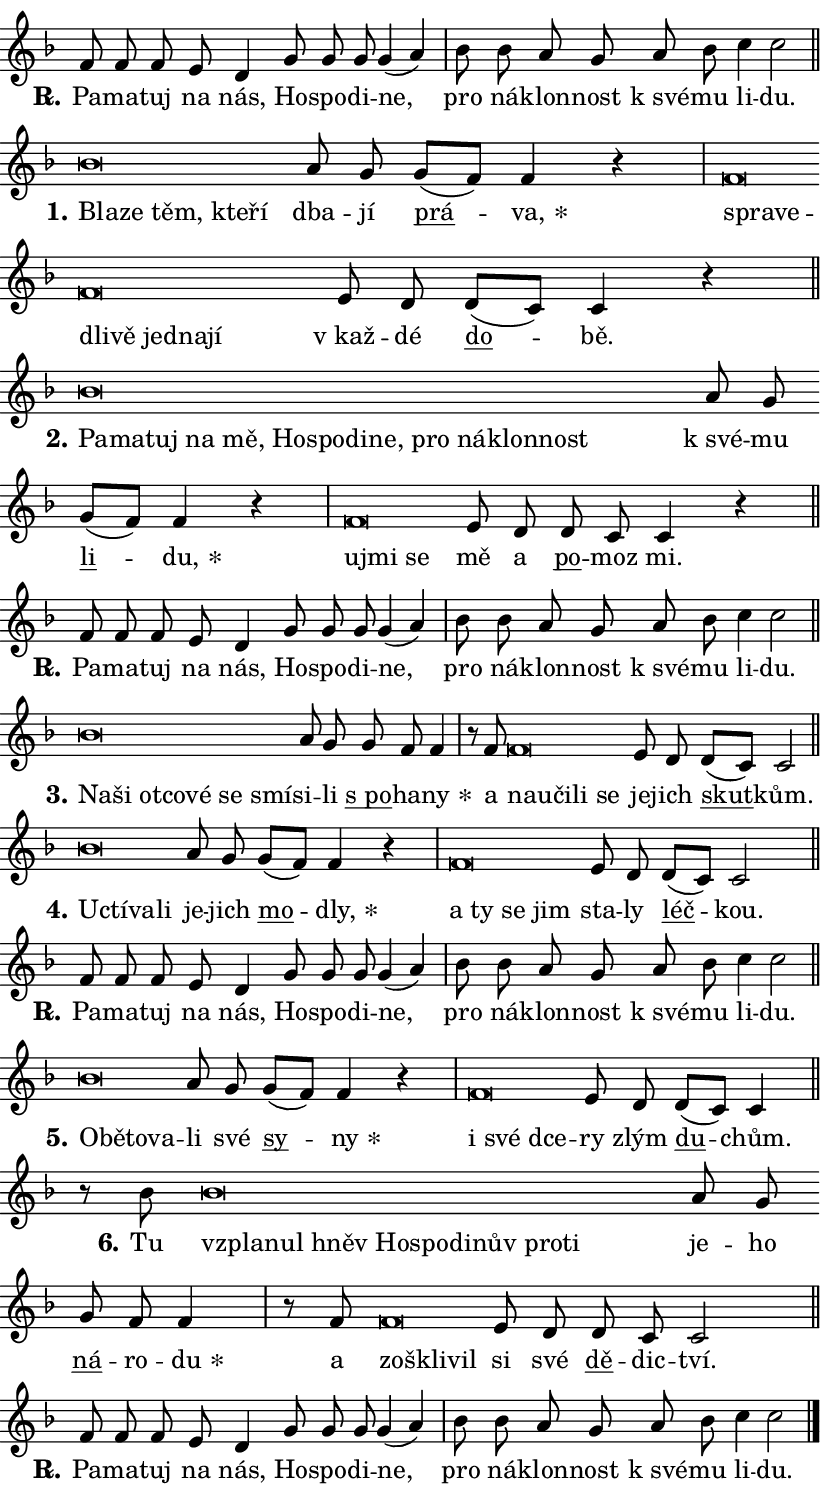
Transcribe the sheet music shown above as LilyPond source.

\version "2.24.0"
\header { tagline = "" }
\paper {
  indent = 0\cm
  top-margin = 0\cm
  right-margin = 0.13\cm % to fit lyric hyphens
  bottom-margin = 0\cm
  left-margin = 0\cm
  paper-width = 14\cm
  page-breaking = #ly:one-page-breaking
  system-system-spacing.basic-distance = #11
  score-system-spacing.basic-distance = #11
  ragged-last = ##f
}


%% Author: Thomas Morley
%% https://lists.gnu.org/archive/html/lilypond-user/2020-05/msg00002.html
#(define (line-position grob)
"Returns position of @var[grob} in current system:
   @code{'start}, if at first time-step
   @code{'end}, if at last time-step
   @code{'middle} otherwise
"
  (let* ((col (ly:item-get-column grob))
         (ln (ly:grob-object col 'left-neighbor))
         (rn (ly:grob-object col 'right-neighbor))
         (col-to-check-left (if (ly:grob? ln) ln col))
         (col-to-check-right (if (ly:grob? rn) rn col))
         (break-dir-left
           (and
             (ly:grob-property col-to-check-left 'non-musical #f)
             (ly:item-break-dir col-to-check-left)))
         (break-dir-right
           (and
             (ly:grob-property col-to-check-right 'non-musical #f)
             (ly:item-break-dir col-to-check-right))))
        (cond ((eqv? 1 break-dir-left) 'start)
              ((eqv? -1 break-dir-right) 'end)
              (else 'middle))))

#(define (tranparent-at-line-position vctor)
  (lambda (grob)
  "Relying on @code{line-position} select the relevant enry from @var{vctor}.
Used to determine transparency,"
    (case (line-position grob)
      ((end) (not (vector-ref vctor 0)))
      ((middle) (not (vector-ref vctor 1)))
      ((start) (not (vector-ref vctor 2))))))

noteHeadBreakVisibility =
#(define-music-function (break-visibility)(vector?)
"Makes @code{NoteHead}s transparent relying on @var{break-visibility}"
#{
  \override NoteHead.transparent =
    #(tranparent-at-line-position break-visibility)
#})

#(define delete-ledgers-for-transparent-note-heads
  (lambda (grob)
    "Reads whether a @code{NoteHead} is transparent.
If so this @code{NoteHead} is removed from @code{'note-heads} from
@var{grob}, which is supposed to be @code{LedgerLineSpanner}.
As a result ledgers are not printed for this @code{NoteHead}"
    (let* ((nhds-array (ly:grob-object grob 'note-heads))
           (nhds-list
             (if (ly:grob-array? nhds-array)
                 (ly:grob-array->list nhds-array)
                 '()))
           ;; Relies on the transparent-property being done before
           ;; Staff.LedgerLineSpanner.after-line-breaking is executed.
           ;; This is fragile ...
           (to-keep
             (remove
               (lambda (nhd)
                 (ly:grob-property nhd 'transparent #f))
               nhds-list)))
      ;; TODO find a better method to iterate over grob-arrays, similiar
      ;; to filter/remove etc for lists
      ;; For now rebuilt from scratch
      (set! (ly:grob-object grob 'note-heads)  '())
      (for-each
        (lambda (nhd)
          (ly:pointer-group-interface::add-grob grob 'note-heads nhd))
        to-keep))))

squashNotes = {
  \override NoteHead.X-extent = #'(-0.2 . 0.2)
  \override NoteHead.Y-extent = #'(-0.75 . 0)
  \override NoteHead.stencil =
    #(lambda (grob)
       (let ((pos (ly:grob-property grob 'staff-position)))
         (begin
           (if (< pos -7) (display "ERROR: Lower brevis then expected\n") (display ""))
           (if (<= pos -6) ly:text-interface::print ly:note-head::print))))
}
unSquashNotes = {
  \revert NoteHead.X-extent
  \revert NoteHead.Y-extent
  \revert NoteHead.stencil
}

hideNotes = \noteHeadBreakVisibility #begin-of-line-visible
unHideNotes = \noteHeadBreakVisibility #all-visible

% work-around for resetting accidentals
% https://lilypond.org/doc/v2.23/Documentation/notation/displaying-rhythms#unmetered-music
cadenzaMeasure = {
  \cadenzaOff
  \partial 1024 s1024
  \cadenzaOn
}

#(define-markup-command (accent layout props text) (markup?)
  "Underline accented syllable"
  (interpret-markup layout props
    #{\markup \override #'(offset . 4.3) \underline { #text }#}))

responsum = \markup \concat {
  "R" \hspace #-1.05 \path #0.1 #'((moveto 0 0.07) (lineto 0.9 0.8)) \hspace #0.05 "."
}

spaceSize = #0.6828661417322834 % exact space size for TeX Gyre Schola

\layout {
  \context {
    \Staff
    \remove "Time_signature_engraver"
    \override LedgerLineSpanner.after-line-breaking = #delete-ledgers-for-transparent-note-heads
  }
  \context {
    \Lyrics {
      \override LyricSpace.minimum-distance = \spaceSize
      \override LyricText.font-name = #"TeX Gyre Schola"
      \override LyricText.font-size = 1
      \override StanzaNumber.font-name = #"TeX Gyre Schola Bold"
      \override StanzaNumber.font-size = 1
    }
  }
  \context {
    \Score 
    \override NoteHead.text =
      #(lambda (grob) 
        (let ((pos (ly:grob-property grob 'staff-position)))
          #{\markup {
            \combine
              \halign #-0.55 \raise #(if (= pos -6) 0 0.5) \override #'(thickness . 2) \draw-line #'(3.2 . 0)
              \musicglyph "noteheads.sM1"
          }#}))
  }
}

% magnetic-lyrics.ily
%
%   written by
%     Jean Abou Samra <jean@abou-samra.fr>
%     Werner Lemberg <wl@gnu.org>
%
%   adapted by
%     Jiri Hon <jiri.hon@gmail.com>
%
% Version 2022-Apr-15

% https://www.mail-archive.com/lilypond-user@gnu.org/msg149350.html

#(define (Left_hyphen_pointer_engraver context)
   "Collect syllable-hyphen-syllable occurrences in lyrics and store
them in properties.  This engraver only looks to the left.  For
example, if the lyrics input is @code{foo -- bar}, it does the
following.

@itemize @bullet
@item
Set the @code{text} property of the @code{LyricHyphen} grob between
@q{foo} and @q{bar} to @code{foo}.

@item
Set the @code{left-hyphen} property of the @code{LyricText} grob with
text @q{foo} to the @code{LyricHyphen} grob between @q{foo} and
@q{bar}.
@end itemize

Use this auxiliary engraver in combination with the
@code{lyric-@/text::@/apply-@/magnetic-@/offset!} hook."
   (let ((hyphen #f)
         (text #f))
     (make-engraver
      (acknowledgers
       ((lyric-syllable-interface engraver grob source-engraver)
        (set! text grob)))
      (end-acknowledgers
       ((lyric-hyphen-interface engraver grob source-engraver)
        ;(when (not (grob::has-interface grob 'lyric-space-interface))
          (set! hyphen grob)));)
      ((stop-translation-timestep engraver)
       (when (and text hyphen)
         (ly:grob-set-object! text 'left-hyphen hyphen))
       (set! text #f)
       (set! hyphen #f)))))

#(define (lyric-text::apply-magnetic-offset! grob)
   "If the space between two syllables is less than the value in
property @code{LyricText@/.details@/.squash-threshold}, move the right
syllable to the left so that it gets concatenated with the left
syllable.

Use this function as a hook for
@code{LyricText@/.after-@/line-@/breaking} if the
@code{Left_@/hyphen_@/pointer_@/engraver} is active."
   (let ((hyphen (ly:grob-object grob 'left-hyphen #f)))
     (when hyphen
       (let ((left-text (ly:spanner-bound hyphen LEFT)))
         (when (grob::has-interface left-text 'lyric-syllable-interface)
           (let* ((common (ly:grob-common-refpoint grob left-text X))
                  (this-x-ext (ly:grob-extent grob common X))
                  (left-x-ext
                   (begin
                     ;; Trigger magnetism for left-text.
                     (ly:grob-property left-text 'after-line-breaking)
                     (ly:grob-extent left-text common X)))
                  ;; `delta` is the gap width between two syllables.
                  (delta (- (interval-start this-x-ext)
                            (interval-end left-x-ext)))
                  (details (ly:grob-property grob 'details))
                  (threshold (assoc-get 'squash-threshold details 0.2)))
             (when (< delta threshold)
               (let* (;; We have to manipulate the input text so that
                      ;; ligatures crossing syllable boundaries are not
                      ;; disabled.  For languages based on the Latin
                      ;; script this is essentially a beautification.
                      ;; However, for non-Western scripts it can be a
                      ;; necessity.
                      (lt (ly:grob-property left-text 'text))
                      (rt (ly:grob-property grob 'text))
                      (is-space (grob::has-interface hyphen 'lyric-space-interface))
                      (space (if is-space " " ""))
                      (extra-delta (if is-space spaceSize 0))
                      ;; Append new syllable.
                      (ltrt-space (if (and (string? lt) (string? rt))
                                (string-append lt space rt)
                                (make-concat-markup (list lt space rt))))
                      ;; Right-align `ltrt` to the right side.
                      (ltrt-space-markup (grob-interpret-markup
                               grob
                               (make-translate-markup
                                (cons (interval-length this-x-ext) 0)
                                (make-right-align-markup ltrt-space)))))
                 (begin
                   ;; Don't print `left-text`.
                   (ly:grob-set-property! left-text 'stencil #f)
                   ;; Set text and stencil (which holds all collected
                   ;; syllables so far) and shift it to the left.
                   (ly:grob-set-property! grob 'text ltrt-space)
                   (ly:grob-set-property! grob 'stencil ltrt-space-markup)
                   (ly:grob-translate-axis! grob (- (- delta extra-delta)) X))))))))))


#(define (lyric-hyphen::displace-bounds-first grob)
   ;; Make very sure this callback isn't triggered too early.
   (let ((left (ly:spanner-bound grob LEFT))
         (right (ly:spanner-bound grob RIGHT)))
     (ly:grob-property left 'after-line-breaking)
     (ly:grob-property right 'after-line-breaking)
     (ly:lyric-hyphen::print grob)))

squashThreshold = #0.4

\layout {
  \context {
    \Lyrics
    \consists #Left_hyphen_pointer_engraver
    \override LyricText.after-line-breaking =
      #lyric-text::apply-magnetic-offset!
    \override LyricHyphen.stencil = #lyric-hyphen::displace-bounds-first
    \override LyricText.details.squash-threshold = \squashThreshold
    \override LyricHyphen.minimum-distance = 0
    \override LyricHyphen.minimum-length = \squashThreshold
  }
}

squashText = \override LyricText.details.squash-threshold = 9999
unSquashText = \override LyricText.details.squash-threshold = \squashThreshold

leftText = \override LyricText.self-alignment-X = #LEFT
unLeftText = \revert LyricText.self-alignment-X

starOffset = #(lambda (grob) 
                (let ((x_offset (ly:self-alignment-interface::aligned-on-x-parent grob)))
                  (if (= x_offset 0) 0 (+ x_offset 1.2))))

star = #(define-music-function (syllable)(string?)
"Append star separator at the end of a syllable"
#{
  \once \override LyricText.X-offset = #starOffset
  \lyricmode { \markup {
    #syllable
    \override #'((font-name . "TeX Gyre Schola Bold")) \hspace #0.2 \lower #0.65 \larger "*"
  } }
#})

starAccent = #(define-music-function (syllable)(string?)
"Append star separator at the end of a syllable and make accent"
#{
  \once \override LyricText.X-offset = #starOffset
  \lyricmode { \markup {
    \accent #syllable
    \override #'((font-name . "TeX Gyre Schola Bold")) \hspace #0.2 \lower #0.65 \larger "*"
  } }
#})

breath = #(define-music-function (syllable)(string?)
"Append breathing indicator at the end of a syllable"
#{
  \lyricmode { \markup { #syllable "+" } }
#})

optionalBreath = #(define-music-function (syllable)(string?)
"Append optional breathing indicator at the end of a syllable"
#{
  \lyricmode { \markup { #syllable "(+)" } }
#})


\score {
    <<
        \new Voice = "melody" { \cadenzaOn \key f \major \relative { f'8 f f e d4 \bar "" g8 g g \bar "" g4( a) \cadenzaMeasure \bar "|" bes8 bes a g \bar "" a bes c4 c2 \cadenzaMeasure \bar "||" \break } }
        \new Lyrics \lyricsto "melody" { \lyricmode { \set stanza = \responsum
Pa -- ma -- tuj na nás, Ho -- spo -- di -- ne, pro ná -- klon -- nost "k své" -- mu li -- du. } }
    >>
    \layout {}
}

\score {
    <<
        \new Voice = "melody" { \cadenzaOn \key f \major \relative { \squashNotes bes'\breve*1/16 \hideNotes \breve*1/16 \bar "" \breve*1/16 \bar "" \breve*1/16 \breve*1/16 \bar "" \unHideNotes \unSquashNotes a8 g \bar "" g[( f)] f4 r \cadenzaMeasure \bar "|" \squashNotes f\breve*1/16 \hideNotes \breve*1/16 \bar "" \breve*1/16 \bar "" \breve*1/16 \bar "" \breve*1/16 \bar "" \breve*1/16 \breve*1/16 \bar "" \unHideNotes \unSquashNotes e8 d \bar "" d[( c)] c4 r \cadenzaMeasure \bar "||" \break } }
        \new Lyrics \lyricsto "melody" { \lyricmode { \set stanza = "1."
\leftText Bla -- \squashText ze těm, kte -- ří \unLeftText \unSquashText dba -- jí \markup \accent prá -- \star va, \leftText spra -- \squashText ve -- dli -- vě jed -- na -- jí \unLeftText \unSquashText "v kaž" -- dé \markup \accent do -- bě. } }
    >>
    \layout {}
}

\score {
    <<
        \new Voice = "melody" { \cadenzaOn \key f \major \relative { \squashNotes bes'\breve*1/16 \hideNotes \breve*1/16 \bar "" \breve*1/16 \bar "" \breve*1/16 \bar "" \breve*1/16 \bar "" \breve*1/16 \bar "" \breve*1/16 \bar "" \breve*1/16 \bar "" \breve*1/16 \bar "" \breve*1/16 \bar "" \breve*1/16 \bar "" \breve*1/16 \breve*1/16 \bar "" \unHideNotes \unSquashNotes a8 g \bar "" g[( f)] f4 r \cadenzaMeasure \bar "|" \squashNotes f\breve*1/16 \hideNotes \breve*1/16 \breve*1/16 \bar "" \unHideNotes \unSquashNotes e8 d \bar "" d c c4 r \cadenzaMeasure \bar "||" \break } }
        \new Lyrics \lyricsto "melody" { \lyricmode { \set stanza = "2."
\leftText Pa -- \squashText ma -- tuj na mě, Ho -- spo -- di -- ne, pro ná -- klon -- nost \unLeftText \unSquashText "k své" -- mu \markup \accent li -- \star du, \leftText u -- \squashText jmi se \unLeftText \unSquashText mě a \markup \accent po -- moz mi. } }
    >>
    \layout {}
}

\score {
    <<
        \new Voice = "melody" { \cadenzaOn \key f \major \relative { f'8 f f e d4 \bar "" g8 g g \bar "" g4( a) \cadenzaMeasure \bar "|" bes8 bes a g \bar "" a bes c4 c2 \cadenzaMeasure \bar "||" \break } }
        \new Lyrics \lyricsto "melody" { \lyricmode { \set stanza = \responsum
Pa -- ma -- tuj na nás, Ho -- spo -- di -- ne, pro ná -- klon -- nost "k své" -- mu li -- du. } }
    >>
    \layout {}
}

\score {
    <<
        \new Voice = "melody" { \cadenzaOn \key f \major \relative { \squashNotes bes'\breve*1/16 \hideNotes \breve*1/16 \bar "" \breve*1/16 \bar "" \breve*1/16 \bar "" \breve*1/16 \bar "" \breve*1/16 \breve*1/16 \bar "" \unHideNotes \unSquashNotes a8 g \bar "" g f f4 \cadenzaMeasure \bar "|" r8 f8 \squashNotes f\breve*1/16 \hideNotes \breve*1/16 \bar "" \breve*1/16 \bar "" \breve*1/16 \breve*1/16 \bar "" \unHideNotes \unSquashNotes e8 d \bar "" d[( c)] c2 \cadenzaMeasure \bar "||" \break } }
        \new Lyrics \lyricsto "melody" { \lyricmode { \set stanza = "3."
\leftText Na -- \squashText ši ot -- co -- vé se smí -- \unLeftText \unSquashText si -- li \markup \accent "s po" -- ha -- \star ny a \leftText na -- \squashText u -- či -- li se \unLeftText \unSquashText je -- jich \markup \accent skut -- kům. } }
    >>
    \layout {}
}

\score {
    <<
        \new Voice = "melody" { \cadenzaOn \key f \major \relative { \squashNotes bes'\breve*1/16 \hideNotes \breve*1/16 \bar "" \breve*1/16 \breve*1/16 \bar "" \unHideNotes \unSquashNotes a8 g \bar "" g[( f)] f4 r \cadenzaMeasure \bar "|" \squashNotes f\breve*1/16 \hideNotes \breve*1/16 \bar "" \breve*1/16 \breve*1/16 \bar "" \unHideNotes \unSquashNotes e8 d \bar "" d[( c)] c2 \cadenzaMeasure \bar "||" \break } }
        \new Lyrics \lyricsto "melody" { \lyricmode { \set stanza = "4."
\leftText U -- \squashText ctí -- va -- li \unLeftText \unSquashText je -- jich \markup \accent mo -- \star dly, \leftText a \squashText ty se jim \unLeftText \unSquashText sta -- ly \markup \accent léč -- kou. } }
    >>
    \layout {}
}

\score {
    <<
        \new Voice = "melody" { \cadenzaOn \key f \major \relative { f'8 f f e d4 \bar "" g8 g g \bar "" g4( a) \cadenzaMeasure \bar "|" bes8 bes a g \bar "" a bes c4 c2 \cadenzaMeasure \bar "||" \break } }
        \new Lyrics \lyricsto "melody" { \lyricmode { \set stanza = \responsum
Pa -- ma -- tuj na nás, Ho -- spo -- di -- ne, pro ná -- klon -- nost "k své" -- mu li -- du. } }
    >>
    \layout {}
}

\score {
    <<
        \new Voice = "melody" { \cadenzaOn \key f \major \relative { \squashNotes bes'\breve*1/16 \hideNotes \breve*1/16 \bar "" \breve*1/16 \breve*1/16 \bar "" \unHideNotes \unSquashNotes a8 g \bar "" g[( f)] f4 r \cadenzaMeasure \bar "|" \squashNotes f\breve*1/16 \hideNotes \breve*1/16 \breve*1/16 \bar "" \unHideNotes \unSquashNotes e8 d \bar "" d[( c)] c4 \cadenzaMeasure \bar "||" \break } }
        \new Lyrics \lyricsto "melody" { \lyricmode { \set stanza = "5."
\leftText O -- \squashText bě -- to -- va -- \unLeftText \unSquashText li své \markup \accent sy -- \star ny \leftText i \squashText své dce -- \unLeftText \unSquashText ry zlým \markup \accent du -- chům. } }
    >>
    \layout {}
}

\score {
    <<
        \new Voice = "melody" { \cadenzaOn \key f \major \relative { r8 bes'8 \squashNotes bes\breve*1/16 \hideNotes \breve*1/16 \bar "" \breve*1/16 \bar "" \breve*1/16 \bar "" \breve*1/16 \bar "" \breve*1/16 \bar "" \breve*1/16 \bar "" \breve*1/16 \breve*1/16 \bar "" \unHideNotes \unSquashNotes a8 g \bar "" g f f4 \cadenzaMeasure \bar "|" r8 f8 \squashNotes f\breve*1/16 \hideNotes \breve*1/16 \breve*1/16 \bar "" \unHideNotes \unSquashNotes e8 d \bar "" d c c2 \cadenzaMeasure \bar "||" \break } }
        \new Lyrics \lyricsto "melody" { \lyricmode { \set stanza = "6."
Tu \leftText vzpla -- \squashText nul hněv Ho -- spo -- di -- nův pro -- ti \unLeftText \unSquashText je -- ho \markup \accent ná -- ro -- \star du a \leftText zoš -- \squashText kli -- vil \unLeftText \unSquashText si své \markup \accent dě -- dic -- tví. } }
    >>
    \layout {}
}

\score {
    <<
        \new Voice = "melody" { \cadenzaOn \key f \major \relative { f'8 f f e d4 \bar "" g8 g g \bar "" g4( a) \cadenzaMeasure \bar "|" bes8 bes a g \bar "" a bes c4 c2 \cadenzaMeasure \bar "||" \break } \bar "|." }
        \new Lyrics \lyricsto "melody" { \lyricmode { \set stanza = \responsum
Pa -- ma -- tuj na nás, Ho -- spo -- di -- ne, pro ná -- klon -- nost "k své" -- mu li -- du. } }
    >>
    \layout {}
}
